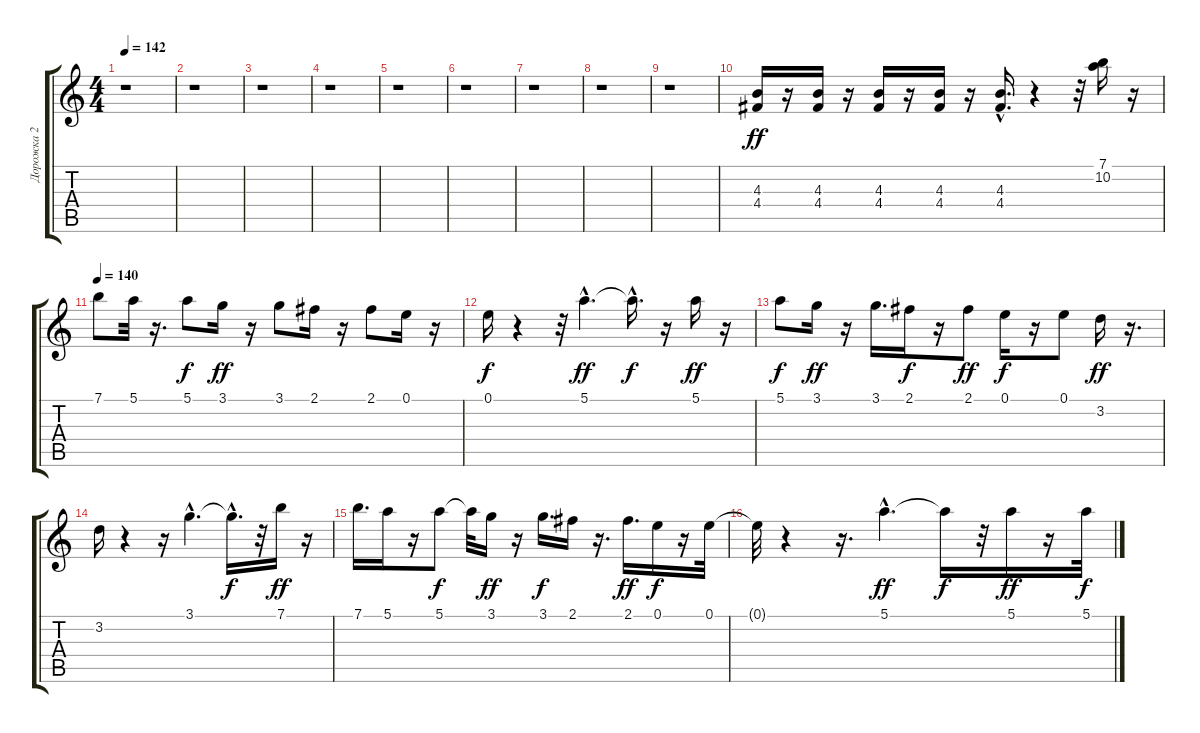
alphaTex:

\track ("Дорожка 2" "Дорожка 2") {instrument distortionguitar}
\staff {score tabs}
\tuning (E4 B3 G3 D3 A2 E2) {hide}
\ts (4 4)
\tempo 142
\clef g2
\ks c
r.1{dy ff instrument distortionguitar} |
r.1 |
r.1 |
r.1 |
r.1 |
r.1 |
r.1 |
r.1 |
r.1 |
(4.3 4.4).16{volume 12} r.16 (4.3 4.4).16 r.16 (4.3 4.4).16 r.16 (4.3 4.4).16 r.16 (4.3{hac} 4.4).16{d} r.4 r.32 (7.1 10.2).16 r.16 |
\tempo 140
7.1.8 5.1.32 r.16{d} 5.1.8{dy f} 3.1.16{dy ff} r.16 3.1.8 2.1.16 r.16 2.1.8 0.1.16 r.16 |
0.1.16{dy f} r.4 r.32 5.1{hac}.4{d dy ff} 5.1{hac t}.16{d dy f} r.16 5.1.16{dy ff} r.16 |
5.1.8{dy f} 3.1.16{dy ff} r.16 3.1.16{d} 2.1.16{dy f} r.16 2.1.8{dy ff} 0.1.16{dy f} r.16 0.1.8 3.2.16{dy ff} r.16{d} |
3.2.16 r.4 r.16 3.1{hac}.4{d} 3.1{hac t}.16{d dy f} r.32 7.1.16{dy ff} r.16 |
7.1.16{d} 5.1.16 r.16 5.1.8{dy f} 5.1{t}.32 3.1.16{dy ff} r.16 3.1.16{d dy f} 2.1.16 r.16{d} 2.1.16{d dy ff} 0.1.16{dy f} r.16 0.1.32 |
0.1{t}.32 r.4 r.16{d} 5.1{hac}.4{d dy ff} 5.1{t}.16{dy f} r.32 5.1.16{dy ff} r.16 5.1.32{dy f}
